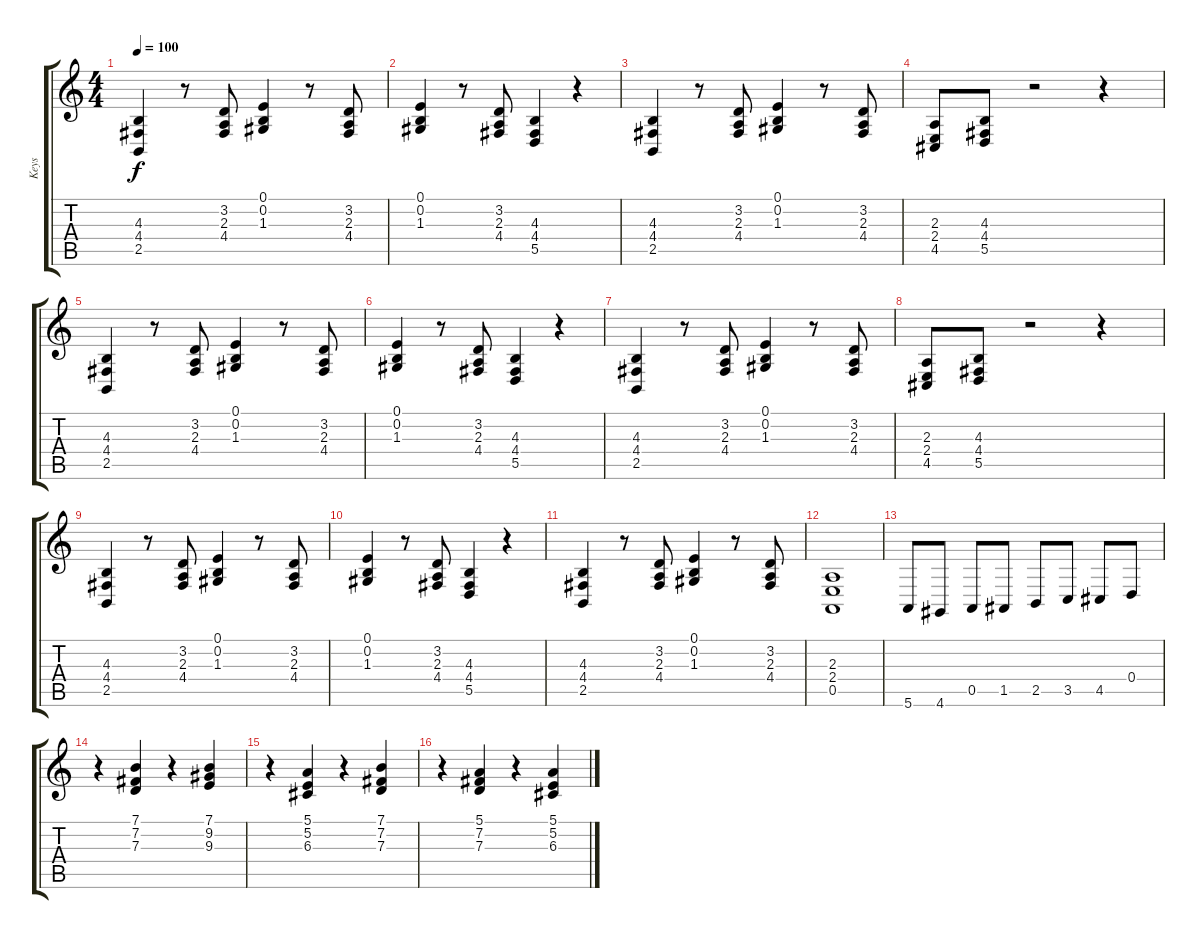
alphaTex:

\track ("Keys" "Keys") {instrument percussiveorgan}
\staff {score tabs}
\tuning (E4 B3 G3 D3 A2 E2) {hide}
\ts (4 4)
\tempo 100
\clef g2
\ks c
(4.3 4.4 2.5).4{dy f} r.8 (3.2 2.3 4.4).8 (0.1 0.2 1.3).4 r.8 (3.2 2.3 4.4).8 |
(0.1 0.2 1.3).4 r.8 (3.2 2.3 4.4).8 (4.3 4.4 5.5).4 r.4 |
(4.3 4.4 2.5).4 r.8 (3.2 2.3 4.4).8 (0.1 0.2 1.3).4 r.8 (3.2 2.3 4.4).8 |
(2.3 2.4 4.5).8 (4.3 4.4 5.5).8 r.2 r.4 |
(4.3 4.4 2.5).4 r.8 (3.2 2.3 4.4).8 (0.1 0.2 1.3).4 r.8 (3.2 2.3 4.4).8 |
(0.1 0.2 1.3).4 r.8 (3.2 2.3 4.4).8 (4.3 4.4 5.5).4 r.4 |
(4.3 4.4 2.5).4 r.8 (3.2 2.3 4.4).8 (0.1 0.2 1.3).4 r.8 (3.2 2.3 4.4).8 |
(2.3 2.4 4.5).8 (4.3 4.4 5.5).8 r.2 r.4 |
(4.3 4.4 2.5).4 r.8 (3.2 2.3 4.4).8 (0.1 0.2 1.3).4 r.8 (3.2 2.3 4.4).8 |
(0.1 0.2 1.3).4 r.8 (3.2 2.3 4.4).8 (4.3 4.4 5.5).4 r.4 |
(4.3 4.4 2.5).4 r.8 (3.2 2.3 4.4).8 (0.1 0.2 1.3).4 r.8 (3.2 2.3 4.4).8 |
(2.3 2.4 0.5).1 |
5.6.8 4.6.8 0.5.8 1.5.8 2.5.8 3.5.8 4.5.8 0.4.8 |
r.4 (7.1 7.2 7.3).4 r.4 (7.1 9.2 9.3).4 |
r.4 (5.1 5.2 6.3).4 r.4 (7.1 7.2 7.3).4 |
r.4 (5.1 7.2 7.3).4 r.4 (5.1 5.2 6.3).4
